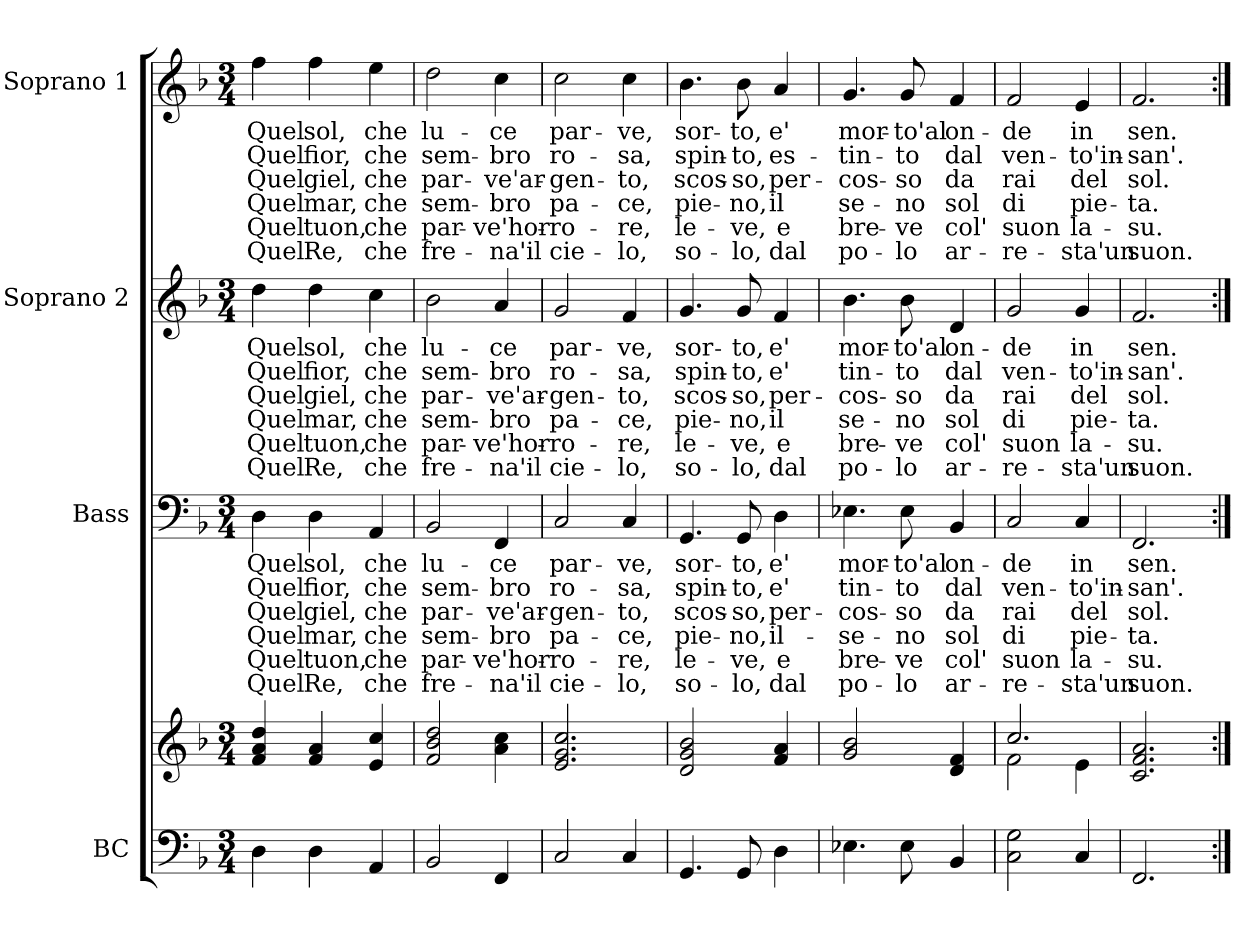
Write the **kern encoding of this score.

**kern	**kern	**kern	**text	**text	**text	**text	**text	**text	**kern	**text	**text	**text	**text	**text	**text	**kern	**text	**text	**text	**text	**text	**text
*part4	*part4	*part3	*part3	*part3	*part3	*part3	*part3	*part3	*part2	*part2	*part2	*part2	*part2	*part2	*part2	*part1	*part1	*part1	*part1	*part1	*part1	*part1
*staff5	*staff4	*staff3	*staff3	*staff3	*staff3	*staff3	*staff3	*staff3	*staff2	*staff2	*staff2	*staff2	*staff2	*staff2	*staff2	*staff1	*staff1	*staff1	*staff1	*staff1	*staff1	*staff1
*I"BC	*	*I"Bass	*	*	*	*	*	*	*I"Soprano 2	*	*	*	*	*	*	*I"Soprano 1	*	*	*	*	*	*
*I'BC	*	*I'B	*	*	*	*	*	*	*I'S 2	*	*	*	*	*	*	*I'S 1	*	*	*	*	*	*
*clefF4	*clefG2	*clefF4	*	*	*	*	*	*	*clefG2	*	*	*	*	*	*	*clefG2	*	*	*	*	*	*
*k[b-]	*k[b-]	*k[b-]	*	*	*	*	*	*	*k[b-]	*	*	*	*	*	*	*k[b-]	*	*	*	*	*	*
*F:	*F:	*F:	*	*	*	*	*	*	*F:	*	*	*	*	*	*	*F:	*	*	*	*	*	*
*M3/4	*M3/4	*M3/4	*	*	*	*	*	*	*M3/4	*	*	*	*	*	*	*M3/4	*	*	*	*	*	*
=1	=1	=1	=1	=1	=1	=1	=1	=1	=1	=1	=1	=1	=1	=1	=1	=1	=1	=1	=1	=1	=1	=1
4D\	4f/ 4a/ 4dd/	4D\	Quel	Quel	Quel	Quel	Quel	Quel	4dd\	Quel	Quel	Quel	Quel	Quel	Quel	4ff\	Quel	Quel	Quel	Quel	Quel	Quel
4D\	4f/ 4a/	4D\	sol,	fior,	giel,	mar,	tuon,	Re,	4dd\	sol,	fior,	giel,	mar,	tuon,	Re,	4ff\	sol,	fior,	giel,	mar,	tuon,	Re,
4AA/	4e/ 4cc/	4AA/	che	che	che	che	che	che	4cc\	che	che	che	che	che	che	4ee\	che	che	che	che	che	che
=2	=2	=2	=2	=2	=2	=2	=2	=2	=2	=2	=2	=2	=2	=2	=2	=2	=2	=2	=2	=2	=2	=2
2BB-/	2f/ 2b-/ 2dd/	2BB-/	lu-	sem-	par-	sem-	par-	fre-	2b-\	lu-	sem-	par-	sem-	par-	fre-	2dd\	lu-	sem-	par-	sem-	par-	fre-
4FF/	4a\ 4cc\	4FF/	-ce	-bro	-ve'ar-	-bro	-ve'hor-	-na'il	4a/	-ce	-bro	-ve'ar-	-bro	-ve'hor-	-na'il	4cc\	-ce	-bro	-ve'ar-	-bro	-ve'hor-	-na'il
=3	=3	=3	=3	=3	=3	=3	=3	=3	=3	=3	=3	=3	=3	=3	=3	=3	=3	=3	=3	=3	=3	=3
2C/	2.e/ 2.g/ 2.cc/	2C/	par-	ro-	-gen-	pa-	-ro-	cie-	2g/	par-	ro-	-gen-	pa-	-ro-	cie-	2cc\	par-	ro-	-gen-	pa-	-ro-	cie-
4C/	.	4C/	-ve,	-sa,	-to,	-ce,	-re,	-lo,	4f/	-ve,	-sa,	-to,	-ce,	-re,	-lo,	4cc\	-ve,	-sa,	-to,	-ce,	-re,	-lo,
=4	=4	=4	=4	=4	=4	=4	=4	=4	=4	=4	=4	=4	=4	=4	=4	=4	=4	=4	=4	=4	=4	=4
4.GG/	2d/ 2g/ 2b-/	4.GG/	sor-	spin-	scos-	pie-	le-	so-	4.g/	sor-	spin-	scos-	pie-	le-	so-	4.b-\	sor-	spin-	scos-	pie-	le-	so-
8GG/	.	8GG/	-to,	-to,	-so,	-no,	-ve,	-lo,	8g/	-to,	-to,	-so,	-no,	-ve,	-lo,	8b-\	-to,	-to,	-so,	-no,	-ve,	-lo,
4D\	4f/ 4a/	4D\	e'	e'	per-	il-	e	dal	4f/	e'	e'	per-	il	e	dal	4a/	e'	es-	per-	il	e	dal
=5	=5	=5	=5	=5	=5	=5	=5	=5	=5	=5	=5	=5	=5	=5	=5	=5	=5	=5	=5	=5	=5	=5
4.E-X\	2g/ 2b-/	4.E-X\	mor-	tin-	-cos-	-se-	bre-	po-	4.b-\	mor-	tin-	-cos-	se-	bre-	po-	4.g/	mor-	-tin-	-cos-	se-	bre-	po-
8E-\	.	8E-\	-to'al	-to	-so	-no	-ve	-lo	8b-\	-to'al	-to	-so	-no	-ve	-lo	8g/	-to'al	-to	-so	-no	-ve	-lo
4BB-/	4d/ 4f/	4BB-/	on-	dal	da	sol	col'	ar-	4d/	on-	dal	da	sol	col'	ar-	4f/	on-	dal	da	sol	col'	ar-
!!LO:PB:g=z
=6	=6	=6	=6	=6	=6	=6	=6	=6	=6	=6	=6	=6	=6	=6	=6	=6	=6	=6	=6	=6	=6	=6
*	*^	*	*	*	*	*	*	*	*	*	*	*	*	*	*	*	*	*	*	*	*	*
2C\ 2G\	2.cc/	2f\	2C/	-de	ven-	rai	di	suon	-re-	2g/	-de	ven-	rai	di	suon	-re-	2f/	-de	ven-	rai	di	suon	-re-
4C/	.	4e\	4C/	in	-to'in-	del	pie-	la-	-sta'un	4g/	in	-to'in-	del	pie-	la-	-sta'un	4e/	in	-to'in-	del	pie-	la-	-sta'un
*	*v	*v	*	*	*	*	*	*	*	*	*	*	*	*	*	*	*	*	*	*	*	*	*
=7	=7	=7	=7	=7	=7	=7	=7	=7	=7	=7	=7	=7	=7	=7	=7	=7	=7	=7	=7	=7	=7	=7
2.FF/	2.c/ 2.f/ 2.a/	2.FF/	sen.	-san'.	sol.	-ta.	-su.	suon.	2.f/	sen.	-san'.	sol.	-ta.	-su.	suon.	2.f/	sen.	-san'.	sol.	-ta.	-su.	suon.
=:|!	=:|!	=:|!	=:|!	=:|!	=:|!	=:|!	=:|!	=:|!	=:|!	=:|!	=:|!	=:|!	=:|!	=:|!	=:|!	=:|!	=:|!	=:|!	=:|!	=:|!	=:|!	=:|!
*-	*-	*-	*-	*-	*-	*-	*-	*-	*-	*-	*-	*-	*-	*-	*-	*-	*-	*-	*-	*-	*-	*-
